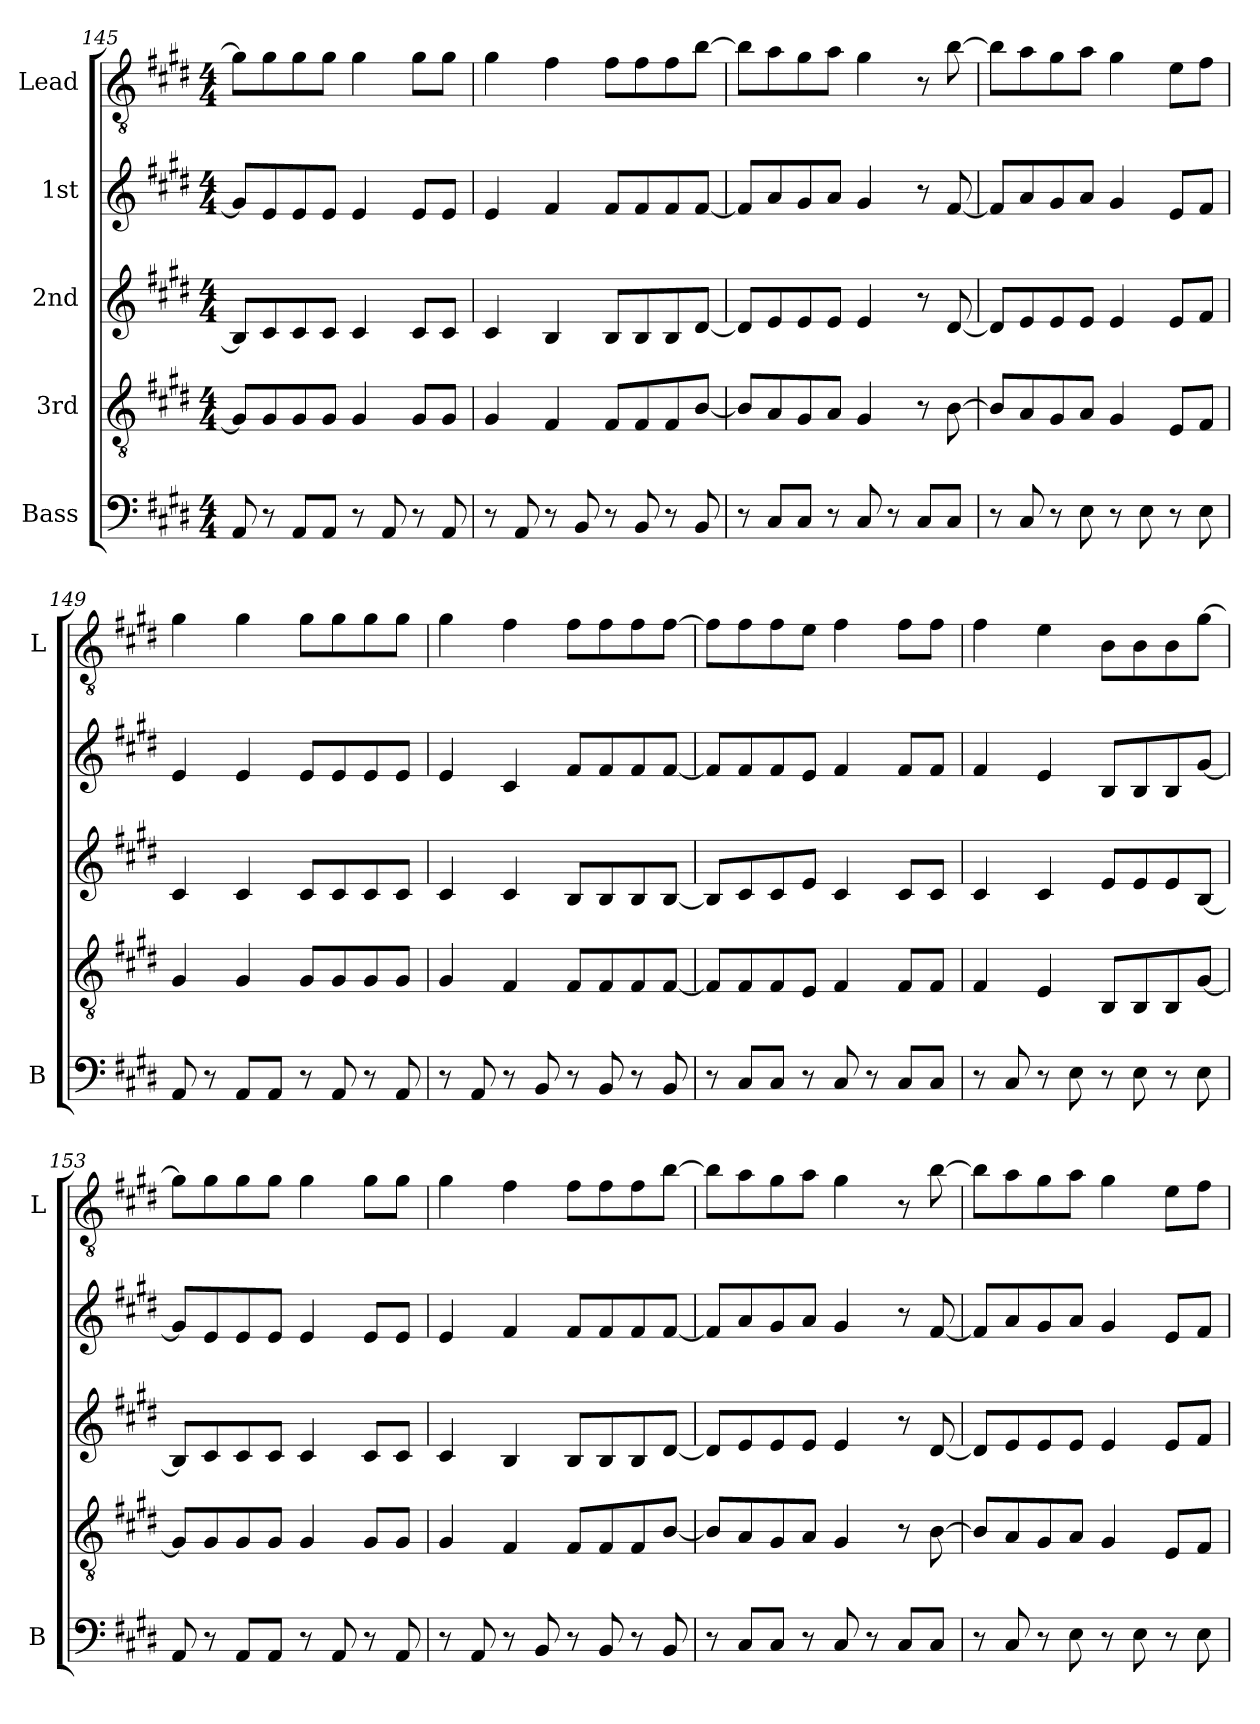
**kern	**kern	**kern	**kern	**kern
*part5	*part4	*part3	*part2	*part1
*staff5	*staff4	*staff3	*staff2	*staff1
*I"Bass	*I"3rd	*I"2nd	*I"1st	*I"Lead
*I'B	*	*	*	*I'L
*clefF4	*clefGv2	*clefG2	*clefG2	*clefGv2
*k[f#c#g#d#]	*k[f#c#g#d#]	*k[f#c#g#d#]	*k[f#c#g#d#]	*k[f#c#g#d#]
*M4/4	*M4/4	*M4/4	*M4/4	*M4/4
=145	=145	=145	=145	=145
8AA	8G#L]	8BL]	8g#L]	8g#L]
8r	8G#	8c#	8e	8g#
8AAL	8G#	8c#	8e	8g#
8AAJ	8G#J	8c#J	8eJ	8g#J
8r	4G#	4c#	4e	4g#
8AA	.	.	.	.
8r	8G#L	8c#L	8eL	8g#L
8AA	8G#J	8c#J	8eJ	8g#J
=146	=146	=146	=146	=146
8r	4G#	4c#	4e	4g#
8AA	.	.	.	.
8r	4F#	4B	4f#	4f#
8BB	.	.	.	.
8r	8F#L	8BL	8f#L	8f#L
8BB	8F#	8B	8f#	8f#
8r	8F#	8B	8f#	8f#
8BB	[8BJ	[8d#J	[8f#J	[8bJ
=147	=147	=147	=147	=147
8r	8BL]	8d#L]	8f#L]	8bL]
8C#L	8A	8e	8a	8a
8C#J	8G#	8e	8g#	8g#
8r	8AJ	8eJ	8aJ	8aJ
8C#	4G#	4e	4g#	4g#
8r	.	.	.	.
8C#L	8r	8r	8r	8r
8C#J	[8B	[8d#	[8f#	[8b
=148	=148	=148	=148	=148
8r	8BL]	8d#L]	8f#L]	8bL]
8C#	8A	8e	8a	8a
8r	8G#	8e	8g#	8g#
8E	8AJ	8eJ	8aJ	8aJ
8r	4G#	4e	4g#	4g#
8E	.	.	.	.
8r	8EL	8eL	8eL	8eL
8E	8F#J	8f#J	8f#J	8f#J
=149	=149	=149	=149	=149
8AA	4G#	4c#	4e	4g#
8r	.	.	.	.
8AAL	4G#	4c#	4e	4g#
8AAJ	.	.	.	.
8r	8G#L	8c#L	8eL	8g#L
8AA	8G#	8c#	8e	8g#
8r	8G#	8c#	8e	8g#
8AA	8G#J	8c#J	8eJ	8g#J
=150	=150	=150	=150	=150
8r	4G#	4c#	4e	4g#
8AA	.	.	.	.
8r	4F#	4c#	4c#	4f#
8BB	.	.	.	.
8r	8F#L	8BL	8f#L	8f#L
8BB	8F#	8B	8f#	8f#
8r	8F#	8B	8f#	8f#
8BB	[8F#J	[8BJ	[8f#J	[8f#J
=151	=151	=151	=151	=151
8r	8F#L]	8BL]	8f#L]	8f#L]
8C#L	8F#	8c#	8f#	8f#
8C#J	8F#	8c#	8f#	8f#
8r	8EJ	8eJ	8eJ	8eJ
8C#	4F#	4c#	4f#	4f#
8r	.	.	.	.
8C#L	8F#L	8c#L	8f#L	8f#L
8C#J	8F#J	8c#J	8f#J	8f#J
=152	=152	=152	=152	=152
8r	4F#	4c#	4f#	4f#
8C#	.	.	.	.
8r	4E	4c#	4e	4e
8E	.	.	.	.
8r	8BBL	8eL	8BL	8BL
8E	8BB	8e	8B	8B
8r	8BB	8e	8B	8B
8E	[8G#J	[8BJ	[8g#J	[8g#J
=153	=153	=153	=153	=153
8AA	8G#L]	8BL]	8g#L]	8g#L]
8r	8G#	8c#	8e	8g#
8AAL	8G#	8c#	8e	8g#
8AAJ	8G#J	8c#J	8eJ	8g#J
8r	4G#	4c#	4e	4g#
8AA	.	.	.	.
8r	8G#L	8c#L	8eL	8g#L
8AA	8G#J	8c#J	8eJ	8g#J
=154	=154	=154	=154	=154
8r	4G#	4c#	4e	4g#
8AA	.	.	.	.
8r	4F#	4B	4f#	4f#
8BB	.	.	.	.
8r	8F#L	8BL	8f#L	8f#L
8BB	8F#	8B	8f#	8f#
8r	8F#	8B	8f#	8f#
8BB	[8BJ	[8d#J	[8f#J	[8bJ
=155	=155	=155	=155	=155
8r	8BL]	8d#L]	8f#L]	8bL]
8C#L	8A	8e	8a	8a
8C#J	8G#	8e	8g#	8g#
8r	8AJ	8eJ	8aJ	8aJ
8C#	4G#	4e	4g#	4g#
8r	.	.	.	.
8C#L	8r	8r	8r	8r
8C#J	[8B	[8d#	[8f#	[8b
=156	=156	=156	=156	=156
8r	8BL]	8d#L]	8f#L]	8bL]
8C#	8A	8e	8a	8a
8r	8G#	8e	8g#	8g#
8E	8AJ	8eJ	8aJ	8aJ
8r	4G#	4e	4g#	4g#
8E	.	.	.	.
8r	8EL	8eL	8eL	8eL
8E	8F#J	8f#J	8f#J	8f#J
=	=	=	=	=
*-	*-	*-	*-	*-
